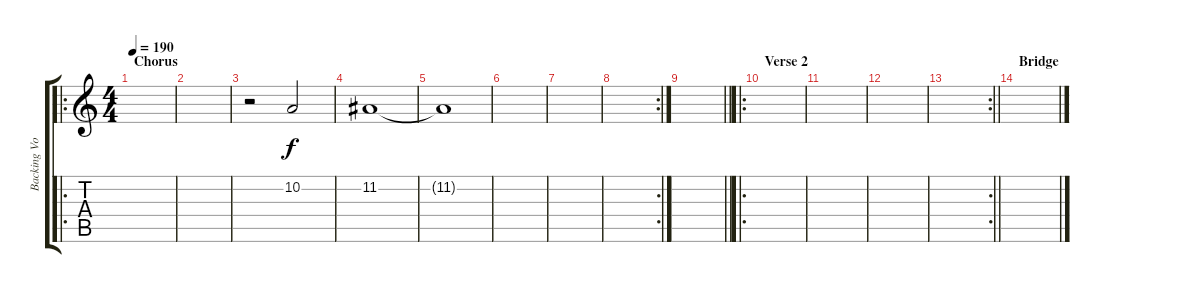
\track ("Backing Vocals" "Backing Vo") {instrument trumpet}
\staff {score tabs}
\tuning (E4 B3 G3 D3 A2 D2) {hide}
\ro
\ts (4 4)
\section ("" "Chorus")
\tempo 190
\clef g2
\ks c
|
|
r.2 10.2.2 |
11.2.1 |
11.2{t}.1 |
|
|
\rc 2
|
\barLineRight lightlight
|
\ro
\section ("" "Verse 2")
|
|
|
\rc 2
\barLineRight lightlight
|
\section ("" "Bridge")
